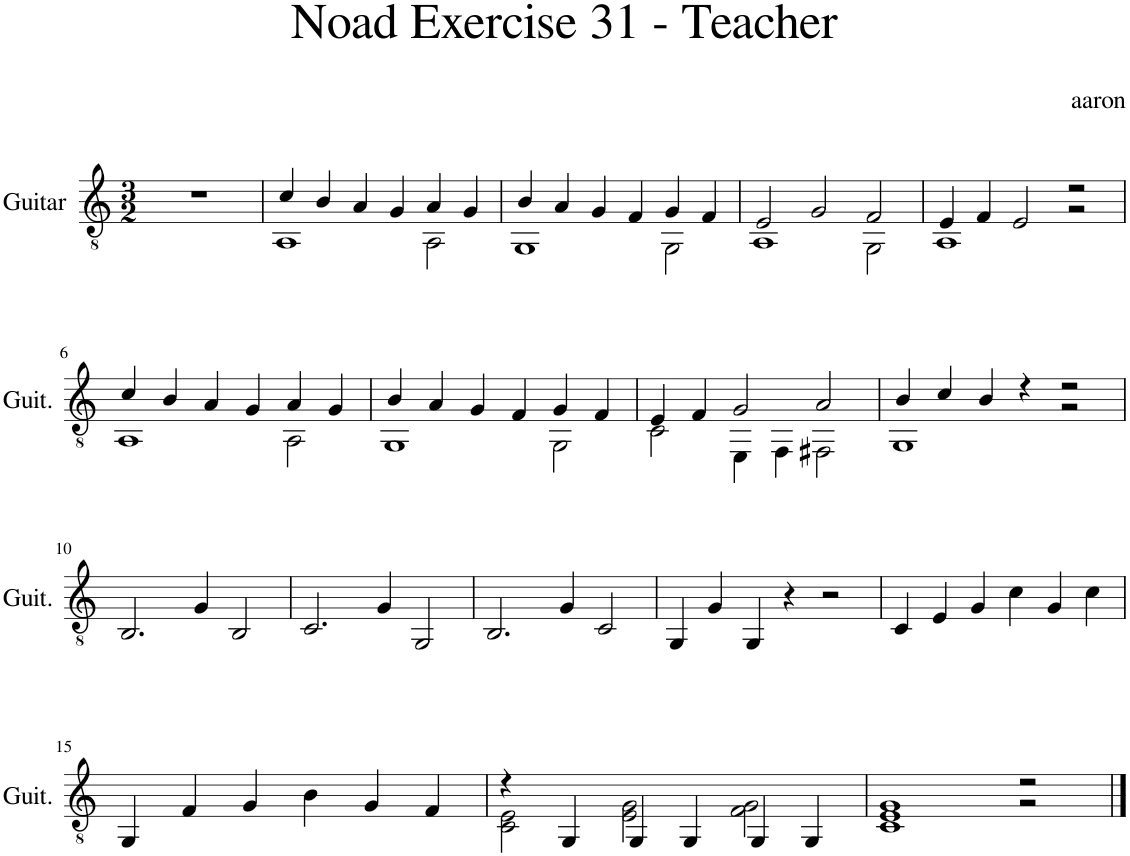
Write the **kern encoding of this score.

**kern
*part1
*staff1
*I"Guitar
*I'Guit.
*clefGv2
*k[]
*M3/2
=1
1.r
=2
*^
4c/	1AA
4B/	.
4A/	.
4G/	.
4A/	2AA\
4G/	.
=3	=3
4B/	1GG
4A/	.
4G/	.
4F/	.
4G/	2GG\
4F/	.
=4	=4
2E/	1AA
2G/	.
2F/	2GG\
=5	=5
4E/	1AA
4F/	.
2E/	.
2r	2r
!!LO:LB:g=z	!!
=6	=6
4c/	1AA
4B/	.
4A/	.
4G/	.
4A/	2AA\
4G/	.
=7	=7
4B/	1GG
4A/	.
4G/	.
4F/	.
4G/	2GG\
4F/	.
=8	=8
4E/	2C\
4F/	.
2G/	4EE\
.	4FF\
2A/	2FF#X\
=9	=9
4B/	1GG
4c/	.
4B/	.
4r	.
2r	2r
*v	*v
!!LO:LB:g=z
=10
2.BB/
4G/
2BB/
=11
2.C/
4G/
2GG/
=12
2.BB/
4G/
2C/
=13
4GG/
4G/
4GG/
4r
2r
=14
4C/
4E/
4G/
4c\
4G/
4c\
!!LO:LB:g=z
=15
4GG/
4F/
4G/
4B\
4G/
4F/
=16
*^
4r	2C\ 2E\
4GG/	.
4GG/	2E\ 2G\
4GG/	.
4GG/	2F\ 2G\
4GG/	.
=17	=17
1C	1E 1G
2r	2r
*v	*v
==
*-
